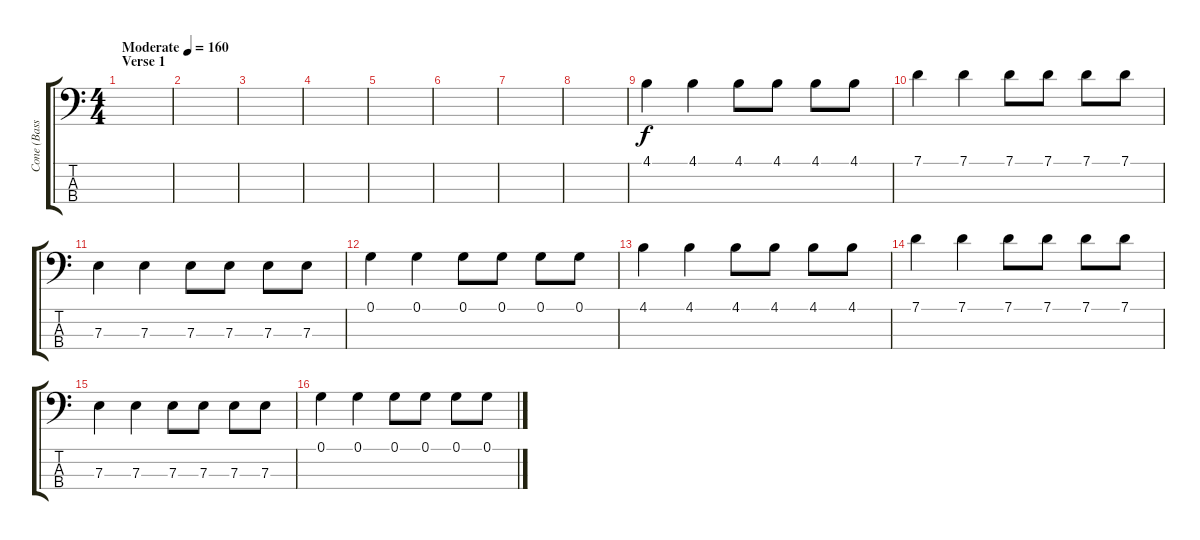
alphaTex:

\track ("Cone (Bass)" "Cone (Bass") {instrument electricbassfinger}
\staff {score tabs}
\tuning (G2 D2 A1 E1) {hide}
\ts (4 4)
\section ("" "Verse 1")
\tempo (160 "Moderate")
\clef f4
\ks c
|
|
|
|
|
|
|
|
4.1.4 4.1.4 4.1.8 4.1.8 4.1.8 4.1.8 |
7.1.4 7.1.4 7.1.8 7.1.8 7.1.8 7.1.8 |
7.3.4 7.3.4 7.3.8 7.3.8 7.3.8 7.3.8 |
0.1.4 0.1.4 0.1.8 0.1.8 0.1.8 0.1.8 |
4.1.4 4.1.4 4.1.8 4.1.8 4.1.8 4.1.8 |
7.1.4 7.1.4 7.1.8 7.1.8 7.1.8 7.1.8 |
7.3.4 7.3.4 7.3.8 7.3.8 7.3.8 7.3.8 |
0.1.4 0.1.4 0.1.8 0.1.8 0.1.8 0.1.8
